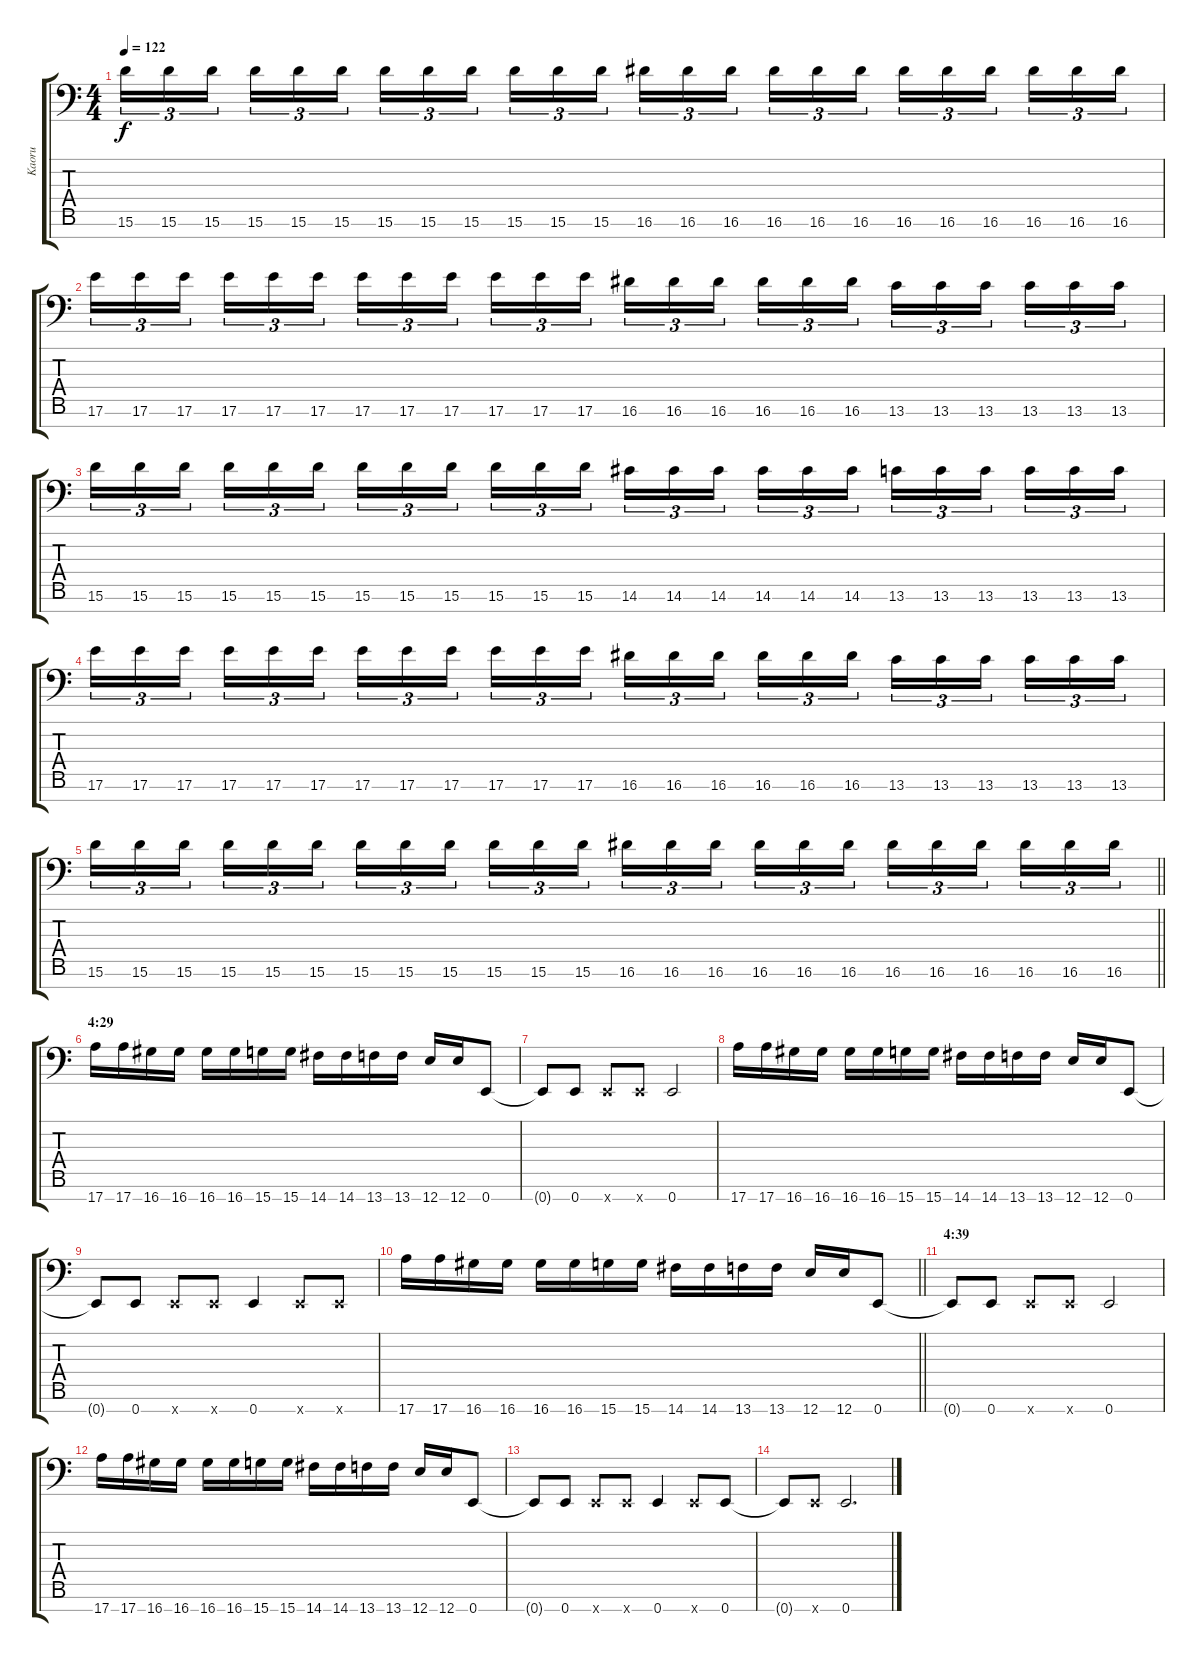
\track ("Kaoru" "Kaoru") {instrument overdrivenguitar}
\staff {score tabs}
\tuning (B3 Gb3 D3 A2 E2 B1 E1) {hide}
\ts (4 4)
\tempo 122
\clef f4
\ks c
15.6.16{tu (3 2) dy f} 15.6.16{tu (3 2)} 15.6.16{tu (3 2) beam splitsecondary} 15.6.16{tu (3 2)} 15.6.16{tu (3 2)} 15.6.16{tu (3 2)} 15.6.16{tu (3 2)} 15.6.16{tu (3 2)} 15.6.16{tu (3 2) beam splitsecondary} 15.6.16{tu (3 2)} 15.6.16{tu (3 2)} 15.6.16{tu (3 2)} 16.6.16{tu (3 2)} 16.6.16{tu (3 2)} 16.6.16{tu (3 2) beam splitsecondary} 16.6.16{tu (3 2)} 16.6.16{tu (3 2)} 16.6.16{tu (3 2)} 16.6.16{tu (3 2)} 16.6.16{tu (3 2)} 16.6.16{tu (3 2) beam splitsecondary} 16.6.16{tu (3 2)} 16.6.16{tu (3 2)} 16.6.16{tu (3 2)} |
17.6.16{tu (3 2)} 17.6.16{tu (3 2)} 17.6.16{tu (3 2) beam splitsecondary} 17.6.16{tu (3 2)} 17.6.16{tu (3 2)} 17.6.16{tu (3 2)} 17.6.16{tu (3 2)} 17.6.16{tu (3 2)} 17.6.16{tu (3 2) beam splitsecondary} 17.6.16{tu (3 2)} 17.6.16{tu (3 2)} 17.6.16{tu (3 2)} 16.6.16{tu (3 2)} 16.6.16{tu (3 2)} 16.6.16{tu (3 2) beam splitsecondary} 16.6.16{tu (3 2)} 16.6.16{tu (3 2)} 16.6.16{tu (3 2)} 13.6.16{tu (3 2)} 13.6.16{tu (3 2)} 13.6.16{tu (3 2) beam splitsecondary} 13.6.16{tu (3 2)} 13.6.16{tu (3 2)} 13.6.16{tu (3 2)} |
15.6.16{tu (3 2)} 15.6.16{tu (3 2)} 15.6.16{tu (3 2) beam splitsecondary} 15.6.16{tu (3 2)} 15.6.16{tu (3 2)} 15.6.16{tu (3 2)} 15.6.16{tu (3 2)} 15.6.16{tu (3 2)} 15.6.16{tu (3 2) beam splitsecondary} 15.6.16{tu (3 2)} 15.6.16{tu (3 2)} 15.6.16{tu (3 2)} 14.6.16{tu (3 2)} 14.6.16{tu (3 2)} 14.6.16{tu (3 2) beam splitsecondary} 14.6.16{tu (3 2)} 14.6.16{tu (3 2)} 14.6.16{tu (3 2)} 13.6.16{tu (3 2)} 13.6.16{tu (3 2)} 13.6.16{tu (3 2) beam splitsecondary} 13.6.16{tu (3 2)} 13.6.16{tu (3 2)} 13.6.16{tu (3 2)} |
17.6.16{tu (3 2)} 17.6.16{tu (3 2)} 17.6.16{tu (3 2) beam splitsecondary} 17.6.16{tu (3 2)} 17.6.16{tu (3 2)} 17.6.16{tu (3 2)} 17.6.16{tu (3 2)} 17.6.16{tu (3 2)} 17.6.16{tu (3 2) beam splitsecondary} 17.6.16{tu (3 2)} 17.6.16{tu (3 2)} 17.6.16{tu (3 2)} 16.6.16{tu (3 2)} 16.6.16{tu (3 2)} 16.6.16{tu (3 2) beam splitsecondary} 16.6.16{tu (3 2)} 16.6.16{tu (3 2)} 16.6.16{tu (3 2)} 13.6.16{tu (3 2)} 13.6.16{tu (3 2)} 13.6.16{tu (3 2) beam splitsecondary} 13.6.16{tu (3 2)} 13.6.16{tu (3 2)} 13.6.16{tu (3 2)} |
\barLineRight lightlight
15.6.16{tu (3 2)} 15.6.16{tu (3 2)} 15.6.16{tu (3 2) beam splitsecondary} 15.6.16{tu (3 2)} 15.6.16{tu (3 2)} 15.6.16{tu (3 2)} 15.6.16{tu (3 2)} 15.6.16{tu (3 2)} 15.6.16{tu (3 2) beam splitsecondary} 15.6.16{tu (3 2)} 15.6.16{tu (3 2)} 15.6.16{tu (3 2)} 16.6.16{tu (3 2)} 16.6.16{tu (3 2)} 16.6.16{tu (3 2) beam splitsecondary} 16.6.16{tu (3 2)} 16.6.16{tu (3 2)} 16.6.16{tu (3 2)} 16.6.16{tu (3 2)} 16.6.16{tu (3 2)} 16.6.16{tu (3 2) beam splitsecondary} 16.6.16{tu (3 2)} 16.6.16{tu (3 2)} 16.6.16{tu (3 2)} |
\section ("" "4:29")
17.7.16 17.7.16 16.7.16 16.7.16 16.7.16 16.7.16 15.7.16 15.7.16 14.7.16 14.7.16 13.7.16 13.7.16 12.7.16 12.7.16 0.7.8 |
0.7{t}.8 0.7.8 0.7{x}.8 0.7{x}.8 0.7.2 |
17.7.16 17.7.16 16.7.16 16.7.16 16.7.16 16.7.16 15.7.16 15.7.16 14.7.16 14.7.16 13.7.16 13.7.16 12.7.16 12.7.16 0.7.8 |
0.7{t}.8 0.7.8 0.7{x}.8 0.7{x}.8 0.7.4 0.7{x}.8 0.7{x}.8 |
\barLineRight lightlight
17.7.16 17.7.16 16.7.16 16.7.16 16.7.16 16.7.16 15.7.16 15.7.16 14.7.16 14.7.16 13.7.16 13.7.16 12.7.16 12.7.16 0.7.8 |
\section ("" "4:39")
0.7{t}.8 0.7.8 0.7{x}.8 0.7{x}.8 0.7.2 |
17.7.16 17.7.16 16.7.16 16.7.16 16.7.16 16.7.16 15.7.16 15.7.16 14.7.16 14.7.16 13.7.16 13.7.16 12.7.16 12.7.16 0.7.8 |
0.7{t}.8 0.7.8 0.7{x}.8 0.7{x}.8 0.7.4 0.7{x}.8 0.7.8 |
0.7{t}.8 0.7{x}.8 0.7.2{d}
